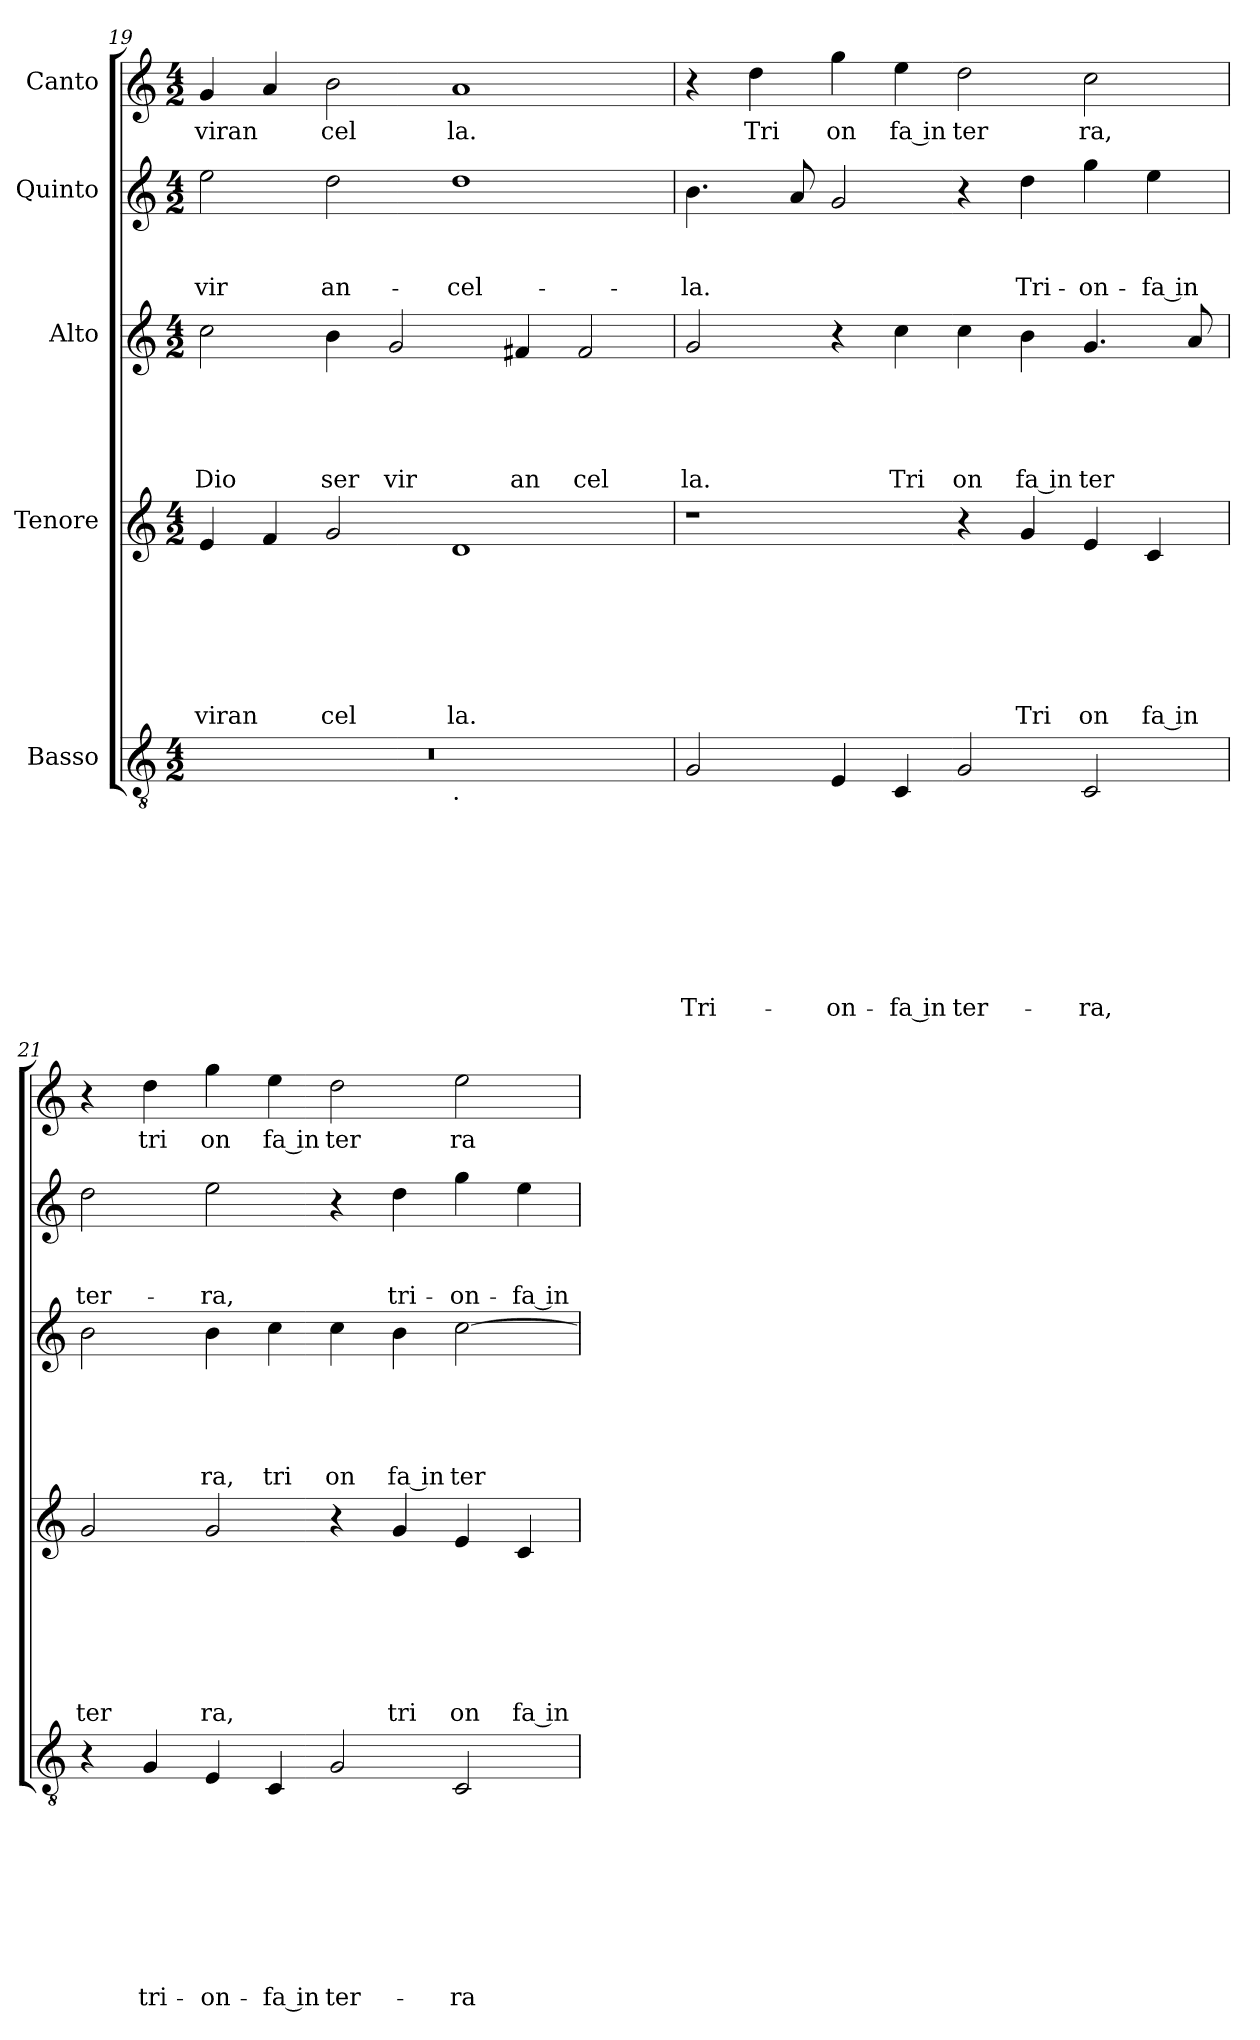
**kern	**text	**text	**text	**text	**text	**text	**text	**text	**text	**kern	**text	**text	**text	**text	**text	**text	**text	**kern	**text	**text	**text	**text	**text	**kern	**text	**text	**text	**kern	**text
*part5	*part5	*part5	*part5	*part5	*part5	*part5	*part5	*part5	*part5	*part4	*part4	*part4	*part4	*part4	*part4	*part4	*part4	*part3	*part3	*part3	*part3	*part3	*part3	*part2	*part2	*part2	*part2	*part1	*part1
*staff5	*staff5	*staff5	*staff5	*staff5	*staff5	*staff5	*staff5	*staff5	*staff5	*staff4	*staff4	*staff4	*staff4	*staff4	*staff4	*staff4	*staff4	*staff3	*staff3	*staff3	*staff3	*staff3	*staff3	*staff2	*staff2	*staff2	*staff2	*staff1	*staff1
*I"Basso	*	*	*	*	*	*	*	*	*	*I"Tenore	*	*	*	*	*	*	*	*I"Alto	*	*	*	*	*	*I"Quinto	*	*	*	*I"Canto	*
*clefGv2	*	*	*	*	*	*	*	*	*	*clefG2	*	*	*	*	*	*	*	*clefG2	*	*	*	*	*	*clefG2	*	*	*	*clefG2	*
*k[]	*	*	*	*	*	*	*	*	*	*k[]	*	*	*	*	*	*	*	*k[]	*	*	*	*	*	*k[]	*	*	*	*k[]	*
*C:	*	*	*	*	*	*	*	*	*	*C:	*	*	*	*	*	*	*	*C:	*	*	*	*	*	*C:	*	*	*	*C:	*
*M4/2	*	*	*	*	*	*	*	*	*	*M4/2	*	*	*	*	*	*	*	*M4/2	*	*	*	*	*	*M4/2	*	*	*	*M4/2	*
=19	=19	=19	=19	=19	=19	=19	=19	=19	=19	=19	=19	=19	=19	=19	=19	=19	=19	=19	=19	=19	=19	=19	=19	=19	=19	=19	=19	=19	=19
!	!	!	!	!	!	!	!	!	!	!	!	!	!	!	!	!	!LO:LY:b	!	!	!	!	!	!LO:LY:b	!	!	!	!LO:LY:b	!	!LO:LY:b
*^	*	*	*	*	*	*	*	*	*	*	*	*	*	*	*	*	*	*	*	*	*	*	*	*	*	*	*	*	*
0r	1ryy	.	.	.	.	.	.	.	.	.	4e/	.	.	.	.	.	.	viran	2cc\	.	.	.	.	Dio	2ee\	.	.	-vir	4g/	viran
.	.	.	.	.	.	.	.	.	.	.	4f/	.	.	.	.	.	.	.	.	.	.	.	.	.	.	.	.	.	4a/	.
!	!	!	!	!	!	!	!	!	!	!	!	!	!	!	!	!	!	!LO:LY:b	!	!	!	!	!	!LO:LY:b	!	!	!	!LO:LY:b	!	!LO:LY:b
.	.	.	.	.	.	.	.	.	.	.	2g/	.	.	.	.	.	.	cel	4b\	.	.	.	.	ser	2dd\	.	.	an-	2b\	cel
!	!	!	!	!	!	!	!	!	!	!	!	!	!	!	!	!	!	!	!	!	!	!	!	!LO:LY:b	!	!	!	!	!	!
.	.	.	.	.	.	.	.	.	.	.	.	.	.	.	.	.	.	.	2g/	.	.	.	.	vir	.	.	.	.	.	.
!	!LO:TX:b:t=.	!	!	!	!	!	!	!	!	!	!	!	!	!	!	!	!	!	!	!	!	!	!	!	!	!	!	!	!	!
!	!	!	!	!	!	!	!	!	!	!	!	!	!	!	!	!	!	!LO:LY:b	!	!	!	!	!	!	!	!	!	!LO:LY:b	!	!LO:LY:b
.	1ryy	.	.	.	.	.	.	.	.	.	1d	.	.	.	.	.	.	la.	.	.	.	.	.	.	1dd	.	.	-cel-	1a	la.
!	!	!	!	!	!	!	!	!	!	!	!	!	!	!	!	!	!	!	!	!	!	!	!	!LO:LY:b	!	!	!	!	!	!
.	.	.	.	.	.	.	.	.	.	.	.	.	.	.	.	.	.	.	4f#X/	.	.	.	.	an	.	.	.	.	.	.
!	!	!	!	!	!	!	!	!	!	!	!	!	!	!	!	!	!	!	!	!	!	!	!	!LO:LY:b	!	!	!	!	!	!
.	.	.	.	.	.	.	.	.	.	.	.	.	.	.	.	.	.	.	2f#/	.	.	.	.	cel	.	.	.	.	.	.
=20	=20	=20	=20	=20	=20	=20	=20	=20	=20	=20	=20	=20	=20	=20	=20	=20	=20	=20	=20	=20	=20	=20	=20	=20	=20	=20	=20	=20	=20	=20
!	!	!	!	!	!	!	!	!	!	!LO:LY:b	!	!	!	!	!	!	!	!	!	!	!	!	!	!LO:LY:b	!	!	!	!LO:LY:b	!	!
*v	*v	*	*	*	*	*	*	*	*	*	*	*	*	*	*	*	*	*	*	*	*	*	*	*	*	*	*	*	*	*
2G/	.	.	.	.	.	.	.	.	Tri-	1r	.	.	.	.	.	.	.	2g/	.	.	.	.	la.	4.b\	.	.	-la.	4r	.
!	!	!	!	!	!	!	!	!	!	!	!	!	!	!	!	!	!	!	!	!	!	!	!	!	!	!	!	!	!LO:LY:b
.	.	.	.	.	.	.	.	.	.	.	.	.	.	.	.	.	.	.	.	.	.	.	.	.	.	.	.	4dd\	Tri
.	.	.	.	.	.	.	.	.	.	.	.	.	.	.	.	.	.	.	.	.	.	.	.	8a/	.	.	.	.	.
!	!	!	!	!	!	!	!	!	!LO:LY:b	!	!	!	!	!	!	!	!	!	!	!	!	!	!	!	!	!	!	!	!LO:LY:b
4E/	.	.	.	.	.	.	.	.	-on-	.	.	.	.	.	.	.	.	4r	.	.	.	.	.	2g/	.	.	.	4gg\	on
!	!	!	!	!	!	!	!	!	!LO:LY:b:rj	!	!	!	!	!	!	!	!	!	!	!	!	!	!LO:LY:b	!	!	!	!	!	!LO:LY:b:rj
4C/	.	.	.	.	.	.	.	.	-fa in	.	.	.	.	.	.	.	.	4cc\	.	.	.	.	Tri	.	.	.	.	4ee\	fa in
!	!	!	!	!	!	!	!	!	!LO:LY:b	!	!	!	!	!	!	!	!	!	!	!	!	!	!LO:LY:b	!	!	!	!	!	!LO:LY:b
2G/	.	.	.	.	.	.	.	.	ter-	4r	.	.	.	.	.	.	.	4cc\	.	.	.	.	on	4r	.	.	.	2dd\	ter
!	!	!	!	!	!	!	!	!	!	!	!	!	!	!	!	!	!LO:LY:b	!	!	!	!	!	!LO:LY:b:rj	!	!	!	!LO:LY:b	!	!
.	.	.	.	.	.	.	.	.	.	4g/	.	.	.	.	.	.	Tri	4b\	.	.	.	.	fa in	4dd\	.	.	Tri-	.	.
!	!	!	!	!	!	!	!	!	!LO:LY:b	!	!	!	!	!	!	!	!LO:LY:b	!	!	!	!	!	!LO:LY:b	!	!	!	!LO:LY:b	!	!LO:LY:b
2C/	.	.	.	.	.	.	.	.	-ra,	4e/	.	.	.	.	.	.	on	4.g/	.	.	.	.	ter	4gg\	.	.	-on-	2cc\	ra,
!	!	!	!	!	!	!	!	!	!	!	!	!	!	!	!	!	!LO:LY:b:rj	!	!	!	!	!	!	!	!	!	!LO:LY:b:rj	!	!
.	.	.	.	.	.	.	.	.	.	4c/	.	.	.	.	.	.	fa in	.	.	.	.	.	.	4ee\	.	.	-fa in	.	.
.	.	.	.	.	.	.	.	.	.	.	.	.	.	.	.	.	.	8a/	.	.	.	.	.	.	.	.	.	.	.
=21	=21	=21	=21	=21	=21	=21	=21	=21	=21	=21	=21	=21	=21	=21	=21	=21	=21	=21	=21	=21	=21	=21	=21	=21	=21	=21	=21	=21	=21
!	!	!	!	!	!	!	!	!	!	!	!	!	!	!	!	!	!LO:LY:b	!	!	!	!	!	!	!	!	!	!LO:LY:b	!	!
4r	.	.	.	.	.	.	.	.	.	2g/	.	.	.	.	.	.	ter	2b\	.	.	.	.	.	2dd\	.	.	ter-	4r	.
!	!	!	!	!	!	!	!	!	!LO:LY:b	!	!	!	!	!	!	!	!	!	!	!	!	!	!	!	!	!	!	!	!LO:LY:b
4G/	.	.	.	.	.	.	.	.	tri-	.	.	.	.	.	.	.	.	.	.	.	.	.	.	.	.	.	.	4dd\	tri
!	!	!	!	!	!	!	!	!	!LO:LY:b	!	!	!	!	!	!	!	!LO:LY:b	!	!	!	!	!	!LO:LY:b	!	!	!	!LO:LY:b	!	!LO:LY:b
4E/	.	.	.	.	.	.	.	.	-on-	2g/	.	.	.	.	.	.	ra,	4b\	.	.	.	.	ra,	2ee\	.	.	-ra,	4gg\	on
!	!	!	!	!	!	!	!	!	!LO:LY:b:rj	!	!	!	!	!	!	!	!	!	!	!	!	!	!LO:LY:b	!	!	!	!	!	!LO:LY:b:rj
4C/	.	.	.	.	.	.	.	.	-fa in	.	.	.	.	.	.	.	.	4cc\	.	.	.	.	tri	.	.	.	.	4ee\	fa in
!	!	!	!	!	!	!	!	!	!LO:LY:b	!	!	!	!	!	!	!	!	!	!	!	!	!	!LO:LY:b	!	!	!	!	!	!LO:LY:b
2G/	.	.	.	.	.	.	.	.	ter-	4r	.	.	.	.	.	.	.	4cc\	.	.	.	.	on	4r	.	.	.	2dd\	ter
!	!	!	!	!	!	!	!	!	!	!	!	!	!	!	!	!	!LO:LY:b	!	!	!	!	!	!LO:LY:b:rj	!	!	!	!LO:LY:b	!	!
.	.	.	.	.	.	.	.	.	.	4g/	.	.	.	.	.	.	tri	4b\	.	.	.	.	fa in	4dd\	.	.	tri-	.	.
!	!	!	!	!	!	!	!	!	!LO:LY:b	!	!	!	!	!	!	!	!LO:LY:b	!	!	!	!	!	!LO:LY:b	!	!	!	!LO:LY:b	!	!LO:LY:b
2C/	.	.	.	.	.	.	.	.	-ra	4e/	.	.	.	.	.	.	on	[>2cc\	.	.	.	.	ter	4gg\	.	.	-on-	2ee\	ra
!	!	!	!	!	!	!	!	!	!	!	!	!	!	!	!	!	!LO:LY:b:rj	!	!	!	!	!	!	!	!	!	!LO:LY:b:rj	!	!
.	.	.	.	.	.	.	.	.	.	4c/	.	.	.	.	.	.	fa in	.	.	.	.	.	.	4ee\	.	.	-fa in	.	.
=	=	=	=	=	=	=	=	=	=	=	=	=	=	=	=	=	=	=	=	=	=	=	=	=	=	=	=	=	=
*-	*-	*-	*-	*-	*-	*-	*-	*-	*-	*-	*-	*-	*-	*-	*-	*-	*-	*-	*-	*-	*-	*-	*-	*-	*-	*-	*-	*-	*-
